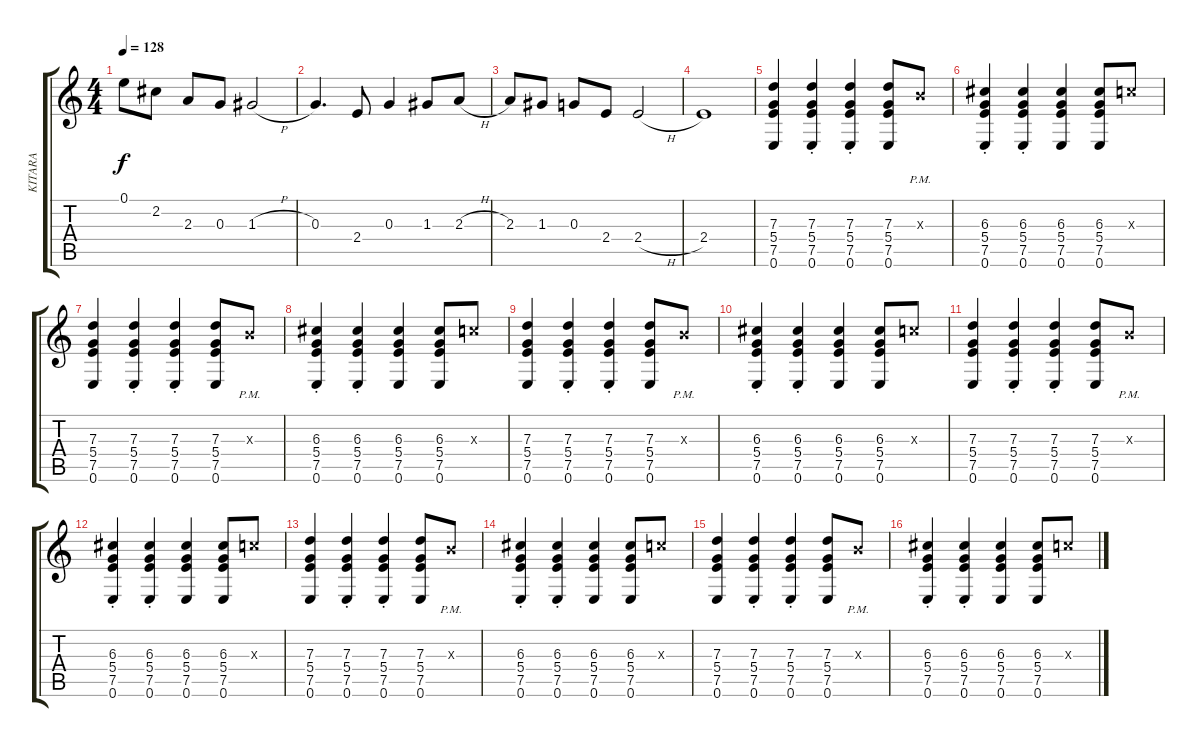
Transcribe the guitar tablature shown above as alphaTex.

\track ("KITARA" "KITARA") {instrument acousticguitarsteel}
\staff {score tabs}
\tuning (E4 B3 G3 D3 A2 E2) {hide}
\ts (4 4)
\tempo 128
\clef g2
\ks c
0.1.8{dy f} 2.2.8 2.3.8 0.3.8 1.3{h}.2 |
0.3.4{d} 2.4.8 0.3.4 1.3.8 2.3{h}.8 |
2.3.8 1.3.8 0.3.8 2.4.8 2.4{h}.2 |
2.4.1 |
(7.3 5.4 7.5 0.6).4 (7.3 5.4 7.5 0.6{st}).4 (7.3 5.4 7.5 0.6{st}).4 (7.3 5.4 7.5 0.6).8 4.3{pm x}.8 |
(6.3 5.4 7.5 0.6{st}).4 (6.3 5.4 7.5 0.6{st}).4 (6.3 5.4 7.5 0.6).4 (6.3 5.4 7.5 0.6).8 5.3{x}.8 |
(7.3 5.4 7.5 0.6).4 (7.3 5.4 7.5 0.6{st}).4 (7.3 5.4 7.5 0.6{st}).4 (7.3 5.4 7.5 0.6).8 4.3{pm x}.8 |
(6.3 5.4 7.5 0.6{st}).4 (6.3 5.4 7.5 0.6{st}).4 (6.3 5.4 7.5 0.6).4 (6.3 5.4 7.5 0.6).8 5.3{x}.8 |
(7.3 5.4 7.5 0.6).4 (7.3 5.4 7.5 0.6{st}).4 (7.3 5.4 7.5 0.6{st}).4 (7.3 5.4 7.5 0.6).8 4.3{pm x}.8 |
(6.3 5.4 7.5 0.6{st}).4 (6.3 5.4 7.5 0.6{st}).4 (6.3 5.4 7.5 0.6).4 (6.3 5.4 7.5 0.6).8 5.3{x}.8 |
(7.3 5.4 7.5 0.6).4 (7.3 5.4 7.5 0.6{st}).4 (7.3 5.4 7.5 0.6{st}).4 (7.3 5.4 7.5 0.6).8 4.3{pm x}.8 |
(6.3 5.4 7.5 0.6{st}).4 (6.3 5.4 7.5 0.6{st}).4 (6.3 5.4 7.5 0.6).4 (6.3 5.4 7.5 0.6).8 5.3{x}.8 |
(7.3 5.4 7.5 0.6).4 (7.3 5.4 7.5 0.6{st}).4 (7.3 5.4 7.5 0.6{st}).4 (7.3 5.4 7.5 0.6).8 4.3{pm x}.8 |
(6.3 5.4 7.5 0.6{st}).4 (6.3 5.4 7.5 0.6{st}).4 (6.3 5.4 7.5 0.6).4 (6.3 5.4 7.5 0.6).8 5.3{x}.8 |
(7.3 5.4 7.5 0.6).4 (7.3 5.4 7.5 0.6{st}).4 (7.3 5.4 7.5 0.6{st}).4 (7.3 5.4 7.5 0.6).8 4.3{pm x}.8 |
(6.3 5.4 7.5 0.6{st}).4 (6.3 5.4 7.5 0.6{st}).4 (6.3 5.4 7.5 0.6).4 (6.3 5.4 7.5 0.6).8 5.3{x}.8
